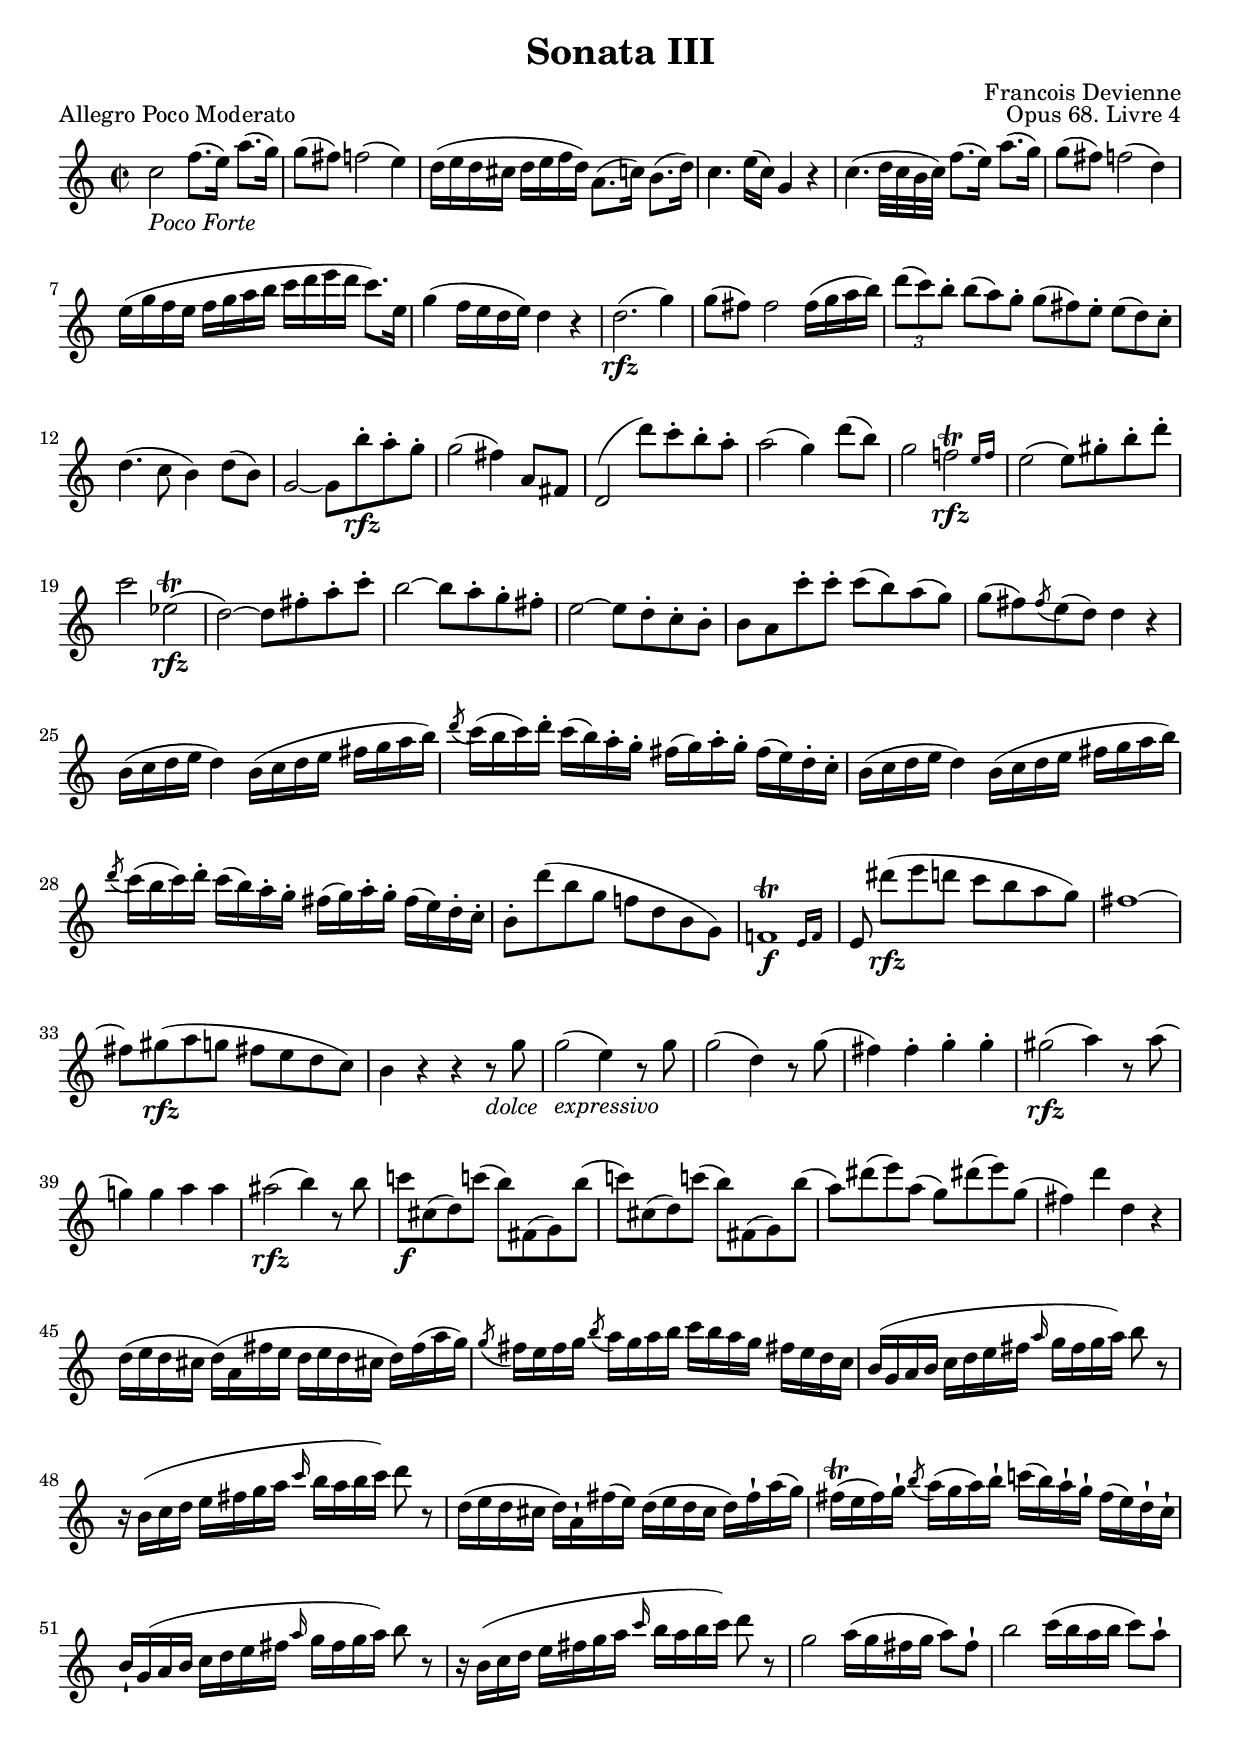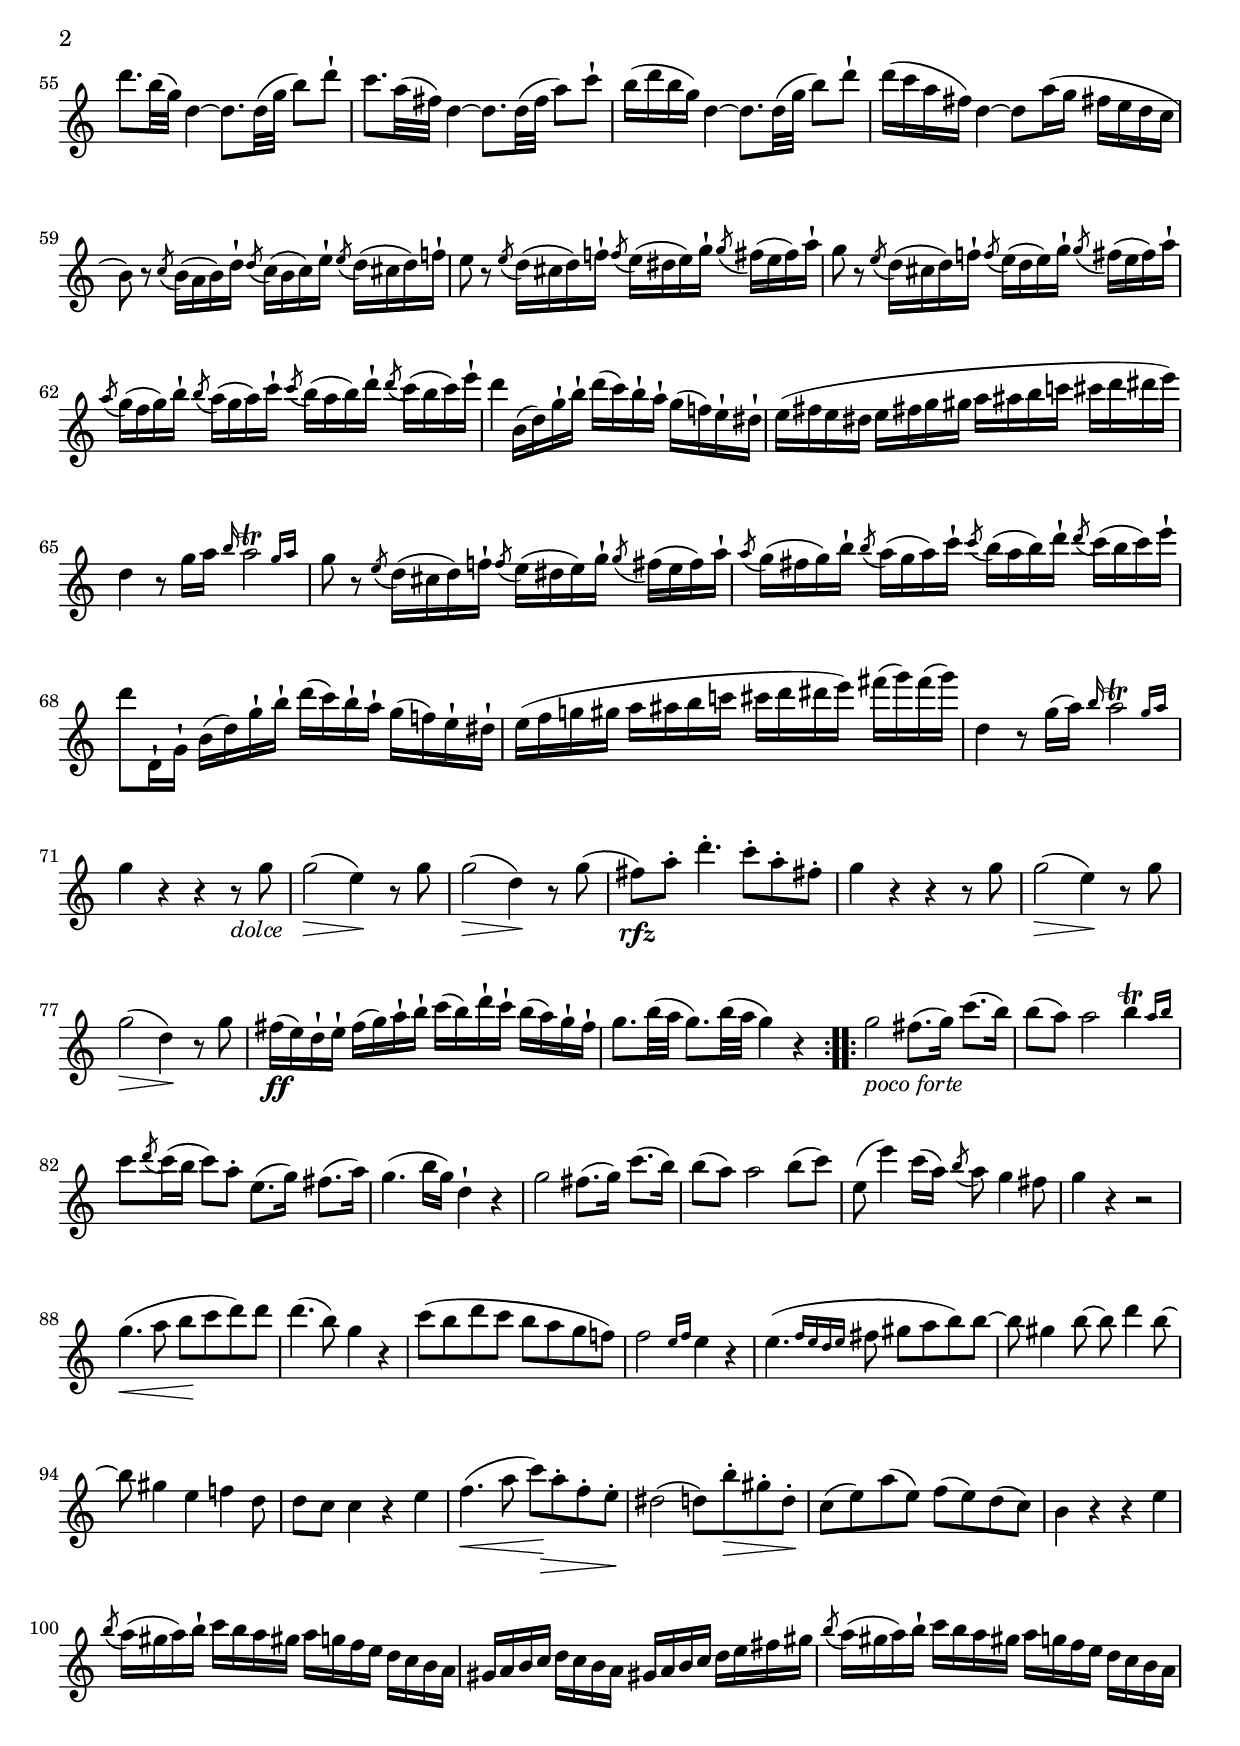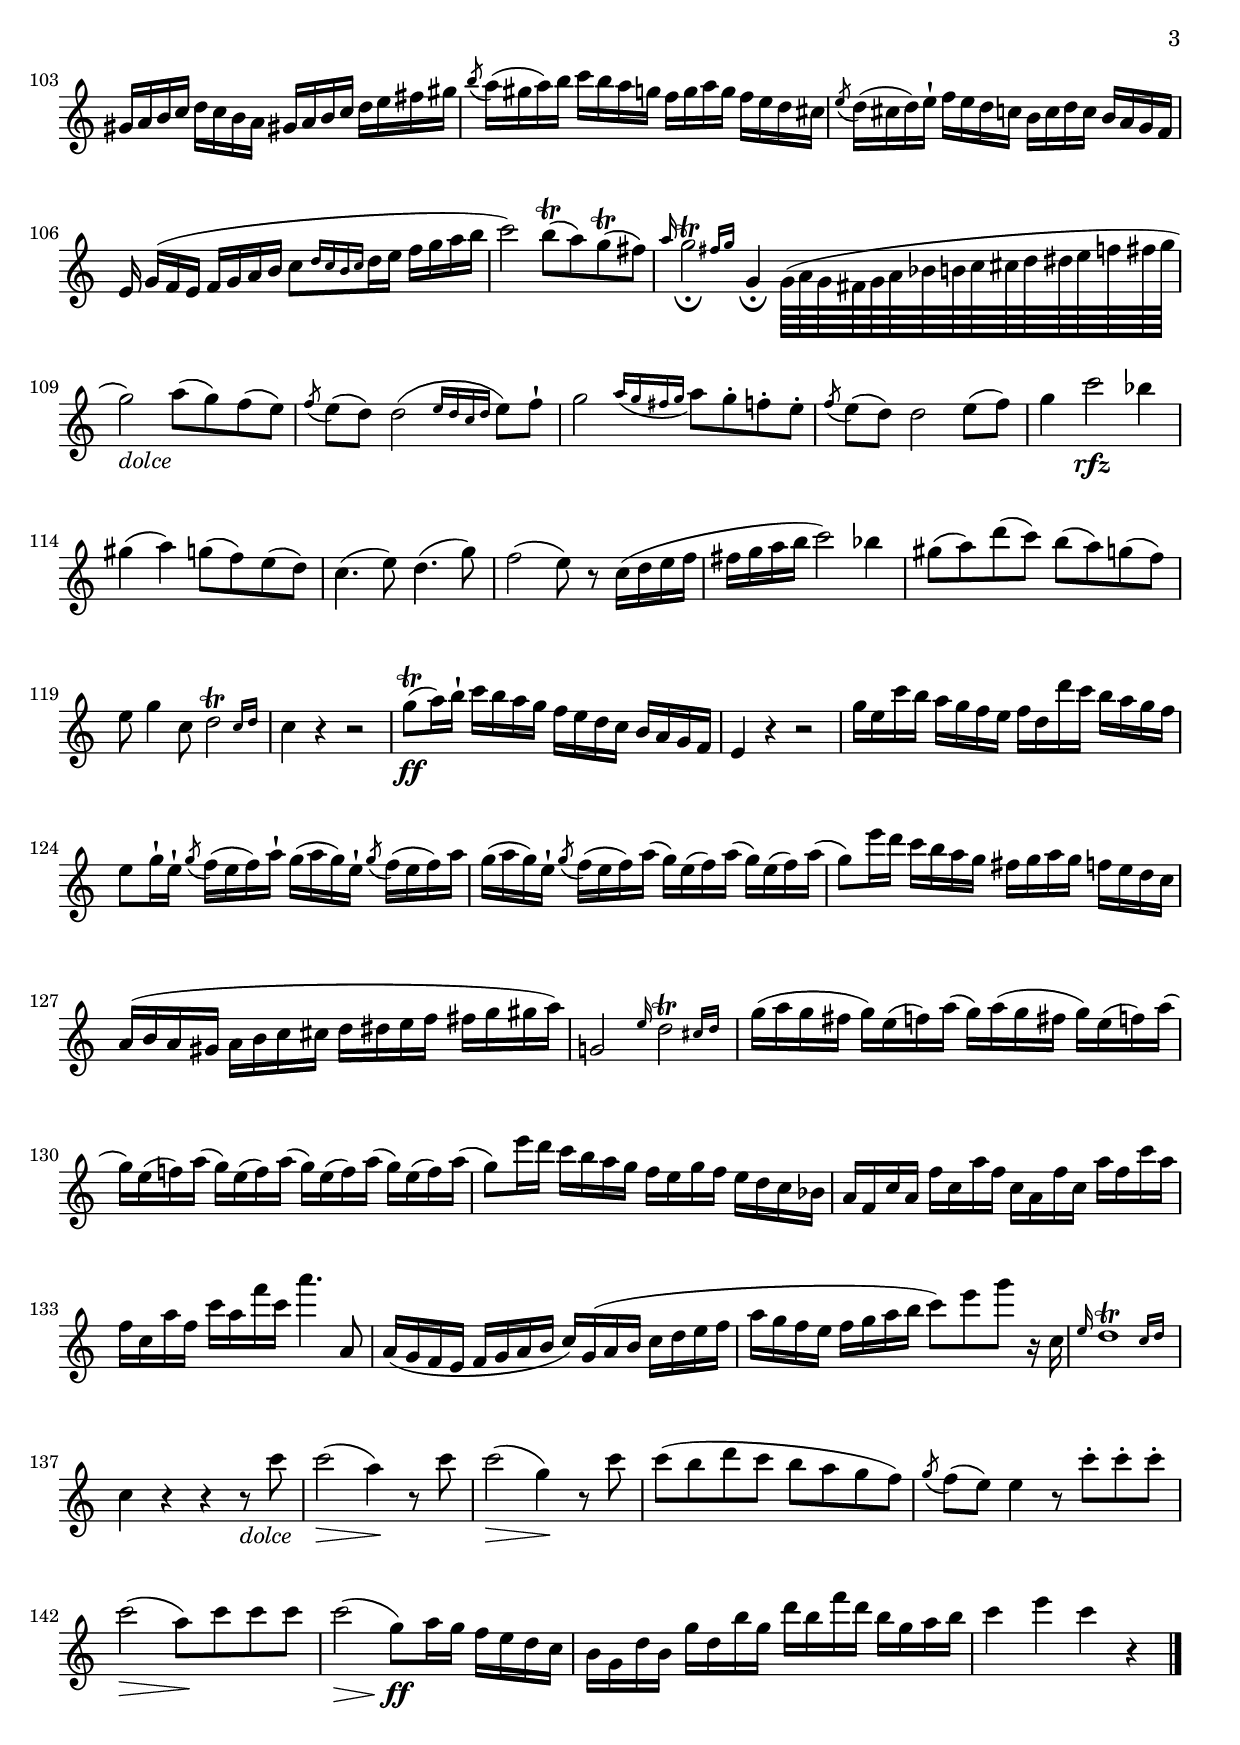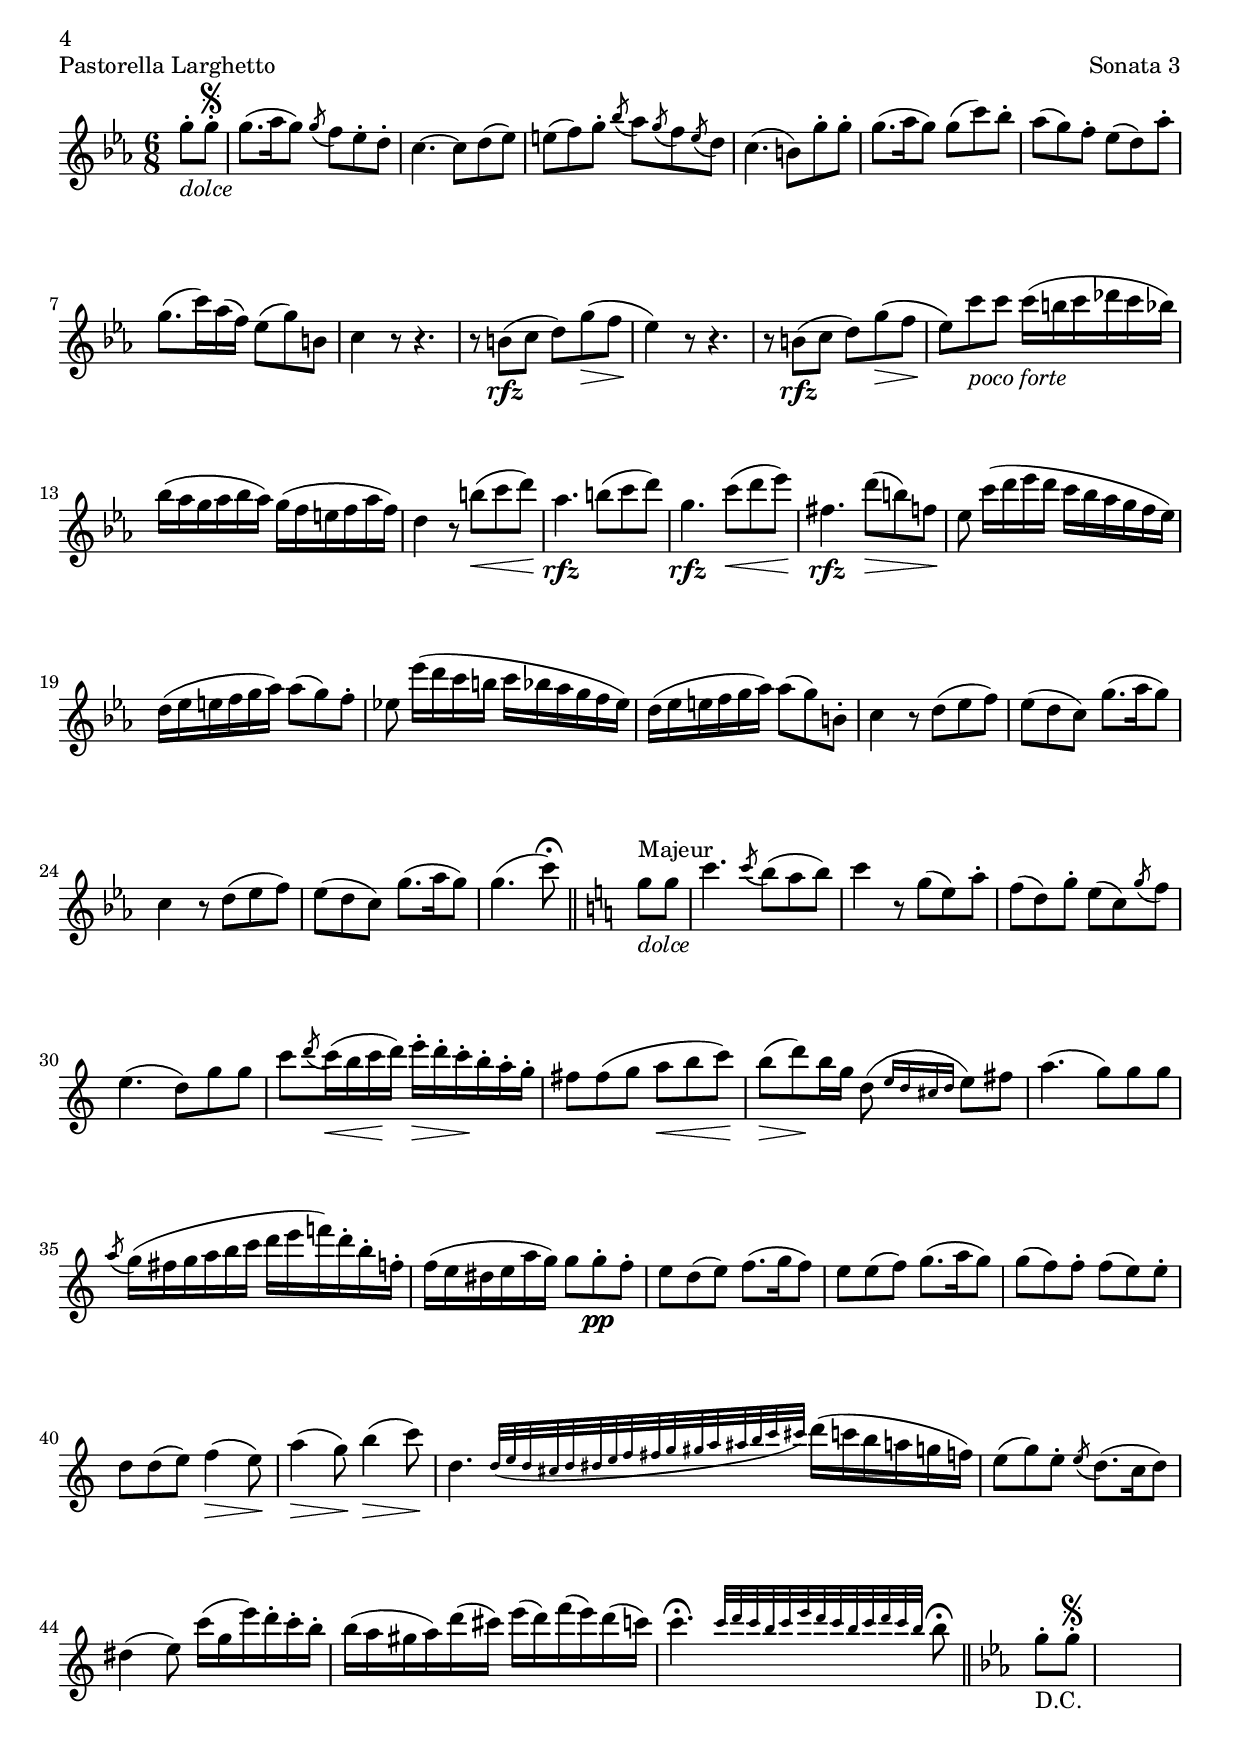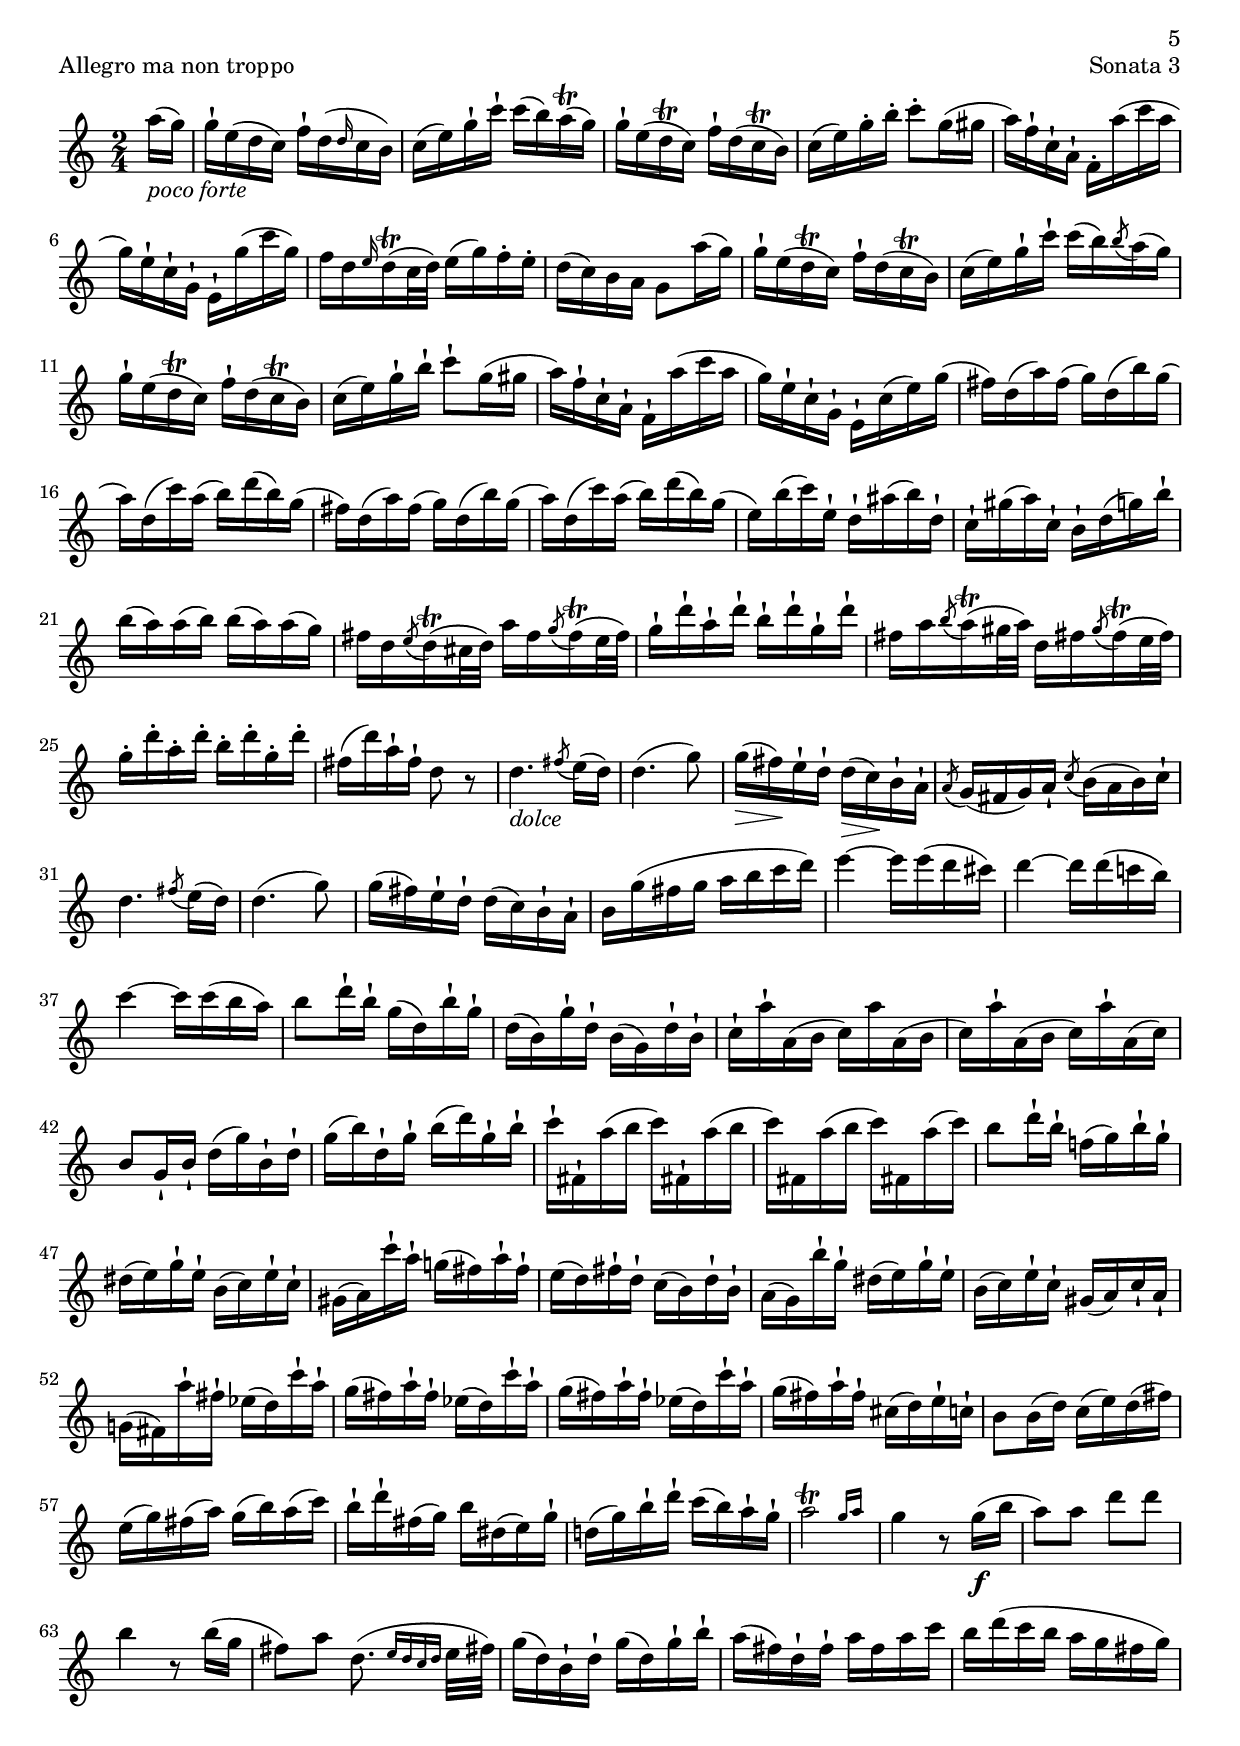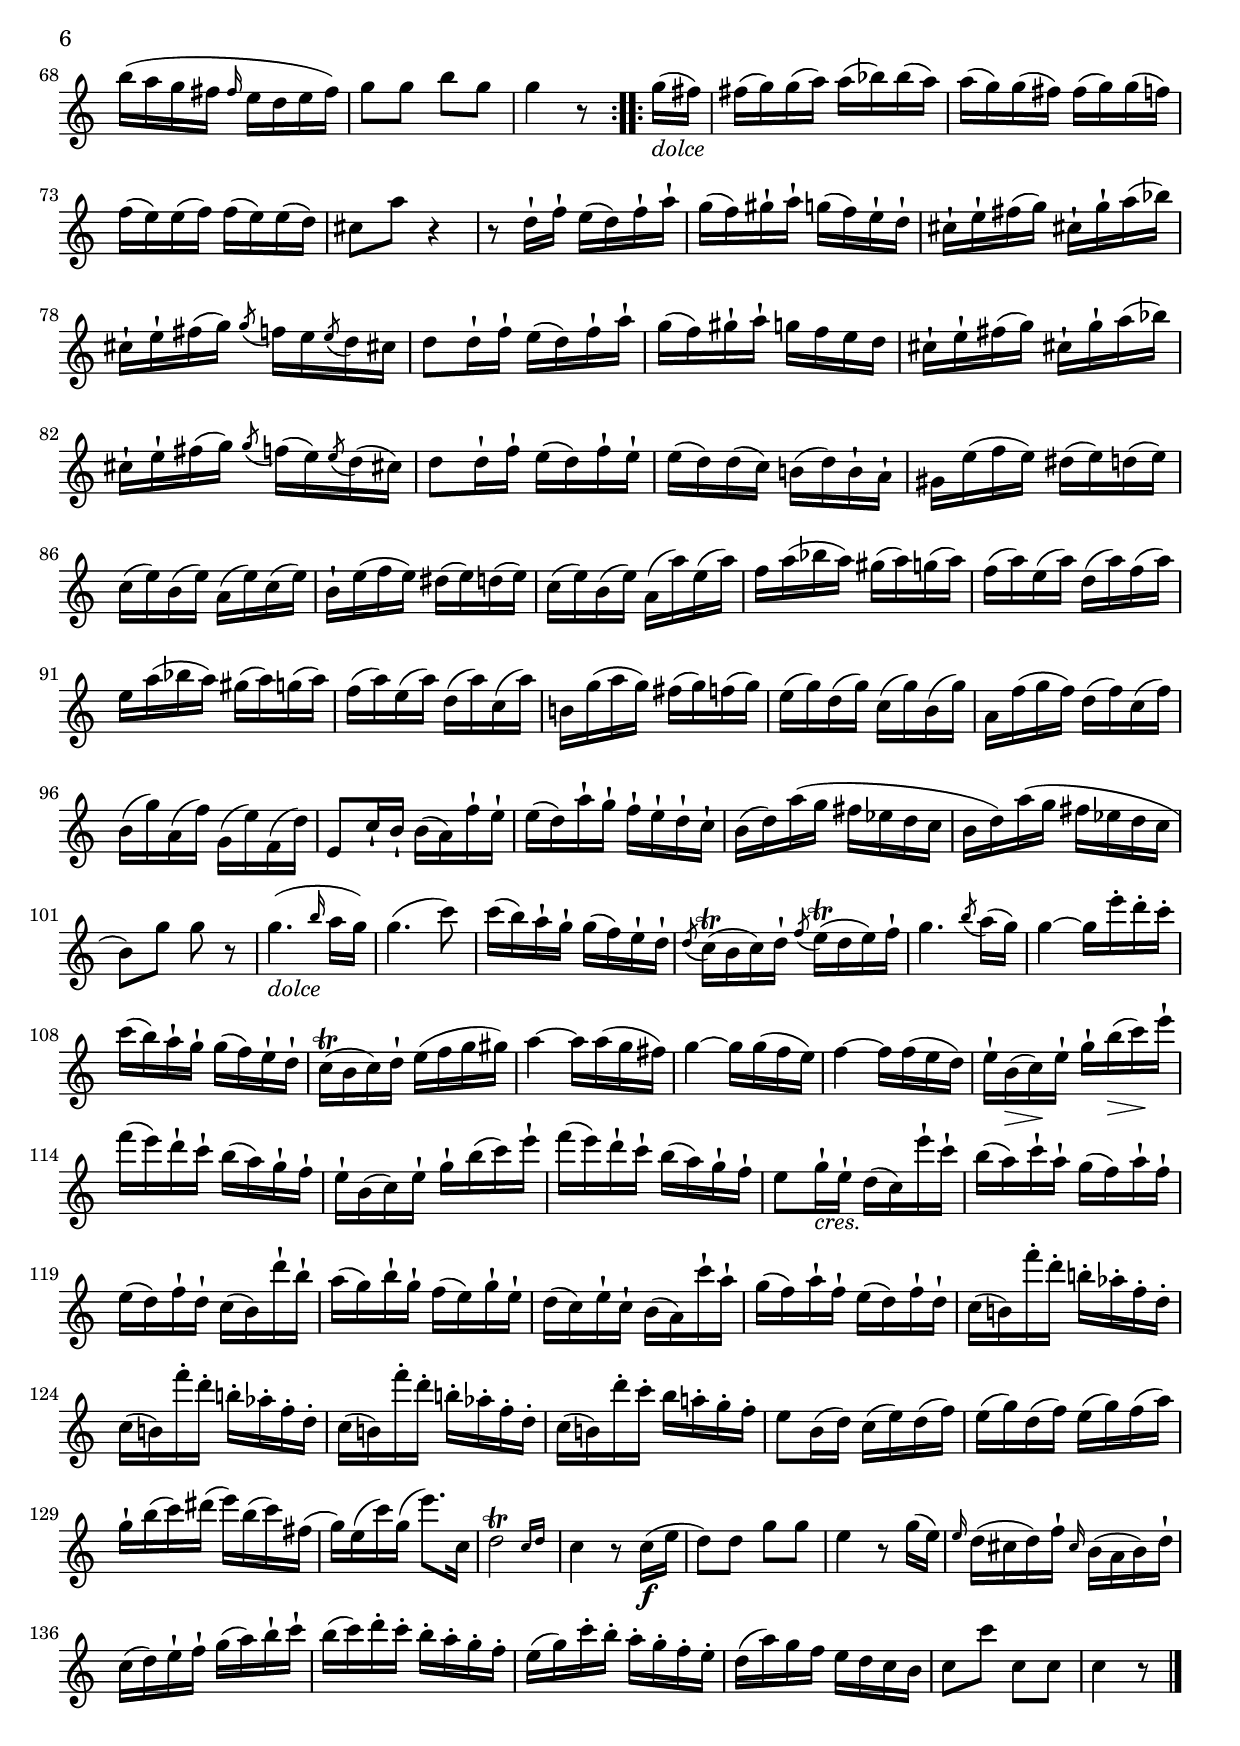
\version "2.8.8"

#(set-global-staff-size 20)

\header { 
	title = "Sonata III"
	composer = "Francois Devienne"
	opus = "Opus 68. Livre 4"
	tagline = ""
	}

\paper {
	#(set-paper-size "a4")
	ragged-last-bottom = ##f
	}

\score {
   \relative c' {
	\clef G
	\time 2/2	                   
	c'2_\markup{\italic {Poco Forte}} f8.[ ( e16] ) a8.[ ( g16] ) | 
	\once \override Staff.TimeSignature #'stencil = ##f
	\time 4/4
	g8 ( fis! ) f!2 ( e4 ) | % 3
	d16 ( e d cis! d e f d ) a8. ( c!16 ) b8. ( d16 ) | 
	c4. e16 ( c ) g4 r | % 5
	c4. ( d32 c b c ) f8. ( e16 ) a8. ( g16 ) | 
	g8 ( fis! ) f!2 ( d4 ) | % 7
	e16 ( g f e f g a b c d e d c8. ) e,16 | 
	g4 ( f16 e d e ) d4 r | % 9
	d2.\rfz ( g4 ) | 
	g8 ( fis! ) fis2 fis16 ( g a b ) | % 11
	\times 2/3 { d8 ( c ) b-. } 
	\override TupletNumber #'transparent = ##t 
		\times 2/3 { b ( a ) g-. } 
		\times 2/3 { g ( fis! ) e-. } 
		\times 2/3 { e ( d ) c-. } | 
	\override TupletNumber #'transparent = ##f 
	d4. ( c8 b4 ) d8 ( b ) | % 13
	g2 ~ g8 b'-.\rfz a-. g-. | 
	g2 ( fis!4 ) a,8 fis! | % 15
	d2 ( d''8 ) c-. b-. a-. | 
	a2 ( g4 ) d'8 ( b ) | % 17
	g2 \afterGrace f!\rfz\trill { e16[ f] } | 
	e2 ( e8 ) gis!-. b-. d-. | % 19
	c2 es,!\rfz\trill ( | 
	d ) ~ d8 fis!-. a-. c-. | % 21
	b2 ~ b8 a-. g-. fis!-. | 
	e2 ~ e8 d-. c-. b-. | % 23
	b a c'-. c-. c ( b ) a ( g ) | 
	g ( fis! ) \acciaccatura { fis } e ( d ) d4 r | % 25
	b16 ( c d e d4 ) b16 ( c d e fis! g a b ) | 
	\acciaccatura { d8 } c16 ( b c ) d-. c ( b ) a-. g-. 
		fis! ( g ) a-. g-. fis ( e ) d-. c-. | % 27
	b ( c d e d4 ) b16 ( c d e fis! g a b ) | 
	\acciaccatura { d8 } c16 ( b c ) d-. c ( b ) a-. g-. 
		fis! ( g ) a-. g-. fis ( e ) d-. c-. | % 29
	b8-. d' ( b g f! d b g ) | 
	\afterGrace f!1\f\trill { e16[ f] } | % 31
	e8 dis''![\rfz ( e d!] c b a g ) | 
	fis!1 ~ | % 33
	fis8 gis!\rfz ( a g! fis! e d c ) | 
	b4 r r r8_\markup{\italic dolce} g' | % 35
	g2_\markup{\italic expressivo} ( e4 ) r8 g | 
	g2 ( d4 ) r8 g ( | % 37
	fis!4 ) fis-. g-. g-. | 
	gis!2\rfz ( a4 ) r8 a ( | % 39
	g!4 ) g a a | 
	ais!2\rfz ( b4 ) r8 b | % 41
	c!\f cis,! ( d ) c'! ( b ) fis,! ( g ) b' ( | 
	c! ) cis,! ( d ) c'! ( b ) fis,! ( g ) b' ( | % 43
	a ) dis! ( e ) a, ( g ) dis'! ( e ) g, ( | 
	fis!4 ) d' d, r | % 45
	d16 ( e d cis! d ( ) a fis'! e d e d cis! d ) fis ( a g ) | 
	\acciaccatura { g8 } fis!16 e fis g \acciaccatura { b8 } a16 g a b 
		c b a g fis! e d c | % 47
	b ( g a b c d e fis! \grace { a } g fis g a ) b8 r | 
	r16 b, ( c d e fis! g a \grace { c } b a b c ) d8 r | % 49
	d,16 ( e d cis! d ) a-| fis'! ( e ) d ( e d cis d ) fis-| a ( g ) | 
	fis!\trill ( e fis ) g-| \acciaccatura { b8 } a16 ( g a ) b-| 
		c! ( b ) a-| g-| fis ( e ) d-| c-| | % 51
	b-| g ( a b c d e fis! \grace { a } g fis g a ) b8 r | 
	r16 b, ( c d e fis! g a \grace { c } b a b c ) d8 r | % 53
	g,2 a16 ( g fis! g a8 ) fis-| | 
	b2 c16 ( b a b c8 ) a-| | % 55
	d8. b32 ( g ) d4 ~ d8. d32 ( g b8 ) d-| | 
	c8. a32 ( fis! ) d4 ~ d8. d32 ( fis a8 ) c-| | % 57
	b16 ( d b g ) d4 ~ d8. d32 ( g b8 ) d-| | 
	d16 ( c a fis! ) d4 ~ d8 a'16 ( g fis! e d c | % 59
	b8 ) r \acciaccatura { c } b16 ( a b ) d-| 
		\acciaccatura { d8 } c16 ( b c ) e-| 
		\acciaccatura { e8 } d16 ( cis! d ) f!-| | 
	e8 r \acciaccatura { e } d16 ( cis! d ) f!-| 
		\acciaccatura { f8 } e16 ( dis! e ) g-| 
		\acciaccatura { g8 } fis!16 ( e fis ) a-| | % 61
	g8 r \acciaccatura { e } d16 ( cis! d ) f!-| 
		\acciaccatura { f8 } e16 ( d e ) g-| 
		\acciaccatura { g8 } fis!16 ( e fis ) a-| | 
	\acciaccatura { a8 } g16 ( f g ) b-| 
		\acciaccatura { b8 } a16 ( g a ) c-| 
		\acciaccatura { c8 } b16 ( a b ) d-| 
		\acciaccatura { d8 } c16 ( b c ) e-| | % 63
	d4 b,16 ( d ) g-| b-| d ( c ) b-| a-| g ( f! ) e-| dis!-| | 
	e ( fis! e dis! e fis! g gis! a ais! b c! cis! d dis! e ) | % 65
	d,4 r8 g16 a \grace { b } \afterGrace a2\trill { g16[ a] } | 
	g8 r \acciaccatura { e } d16 ( cis! d ) f!-| 
		\acciaccatura { f8 } e16 ( dis! e ) g-| 
		\acciaccatura { g8 } fis!16 ( e fis ) a-| | % 67
	\acciaccatura { a8 } g16 ( fis! g ) b-| 
		\acciaccatura { b8 } a16 ( g a ) c-| 
		\acciaccatura { c8 } b16 ( a b ) d-| 
		\acciaccatura { d8 } c16 ( b c ) e-| | 
	d8 d,,16-| g-| b ( d ) g-| b-| 
		d ( c ) b-| a-| g ( f! ) e-| dis!-| | % 69
	e ( f g! gis! a ais! b c! cis! d dis! e ) fis! ( g ) fis ( g ) | 
	d,4 r8 g16 ( a ) \grace { b } \afterGrace a2\trill { g16[ a] } | % 71
	g4 r r r8_\markup{\italic dolce} g | 
	<< { g2 ( e4 ) } { s2 \> s4 \! } >> r8 g | % 73
	<< { g2 ( d4 ) } { s2 \> s4 \! } >> r8 g ( | 
	fis!\rfz ) a-. d4.-. c8-. a-. fis!-. | % 75
	g4 r r r8 g | 
	<< { g2 ( e4 ) } { s2 \> s4 \! } >> r8 g | % 77
	<< { g2 ( d4 ) } { s2 \> s4 \! } >> r8 g | 
	fis!16\ff ( e ) d-| e-| fis ( g ) a-| b-| 
		c ( b ) d-| c-| b ( a ) g-| fis-| | % 79
	g8. b32 ( a g8. ) b32 ( a g4 ) r \bar ":|:" 
	g2_\markup{\italic {poco forte}} fis!8. ( g16 ) c8. ( b16 ) | % 81
	b8 ( a ) a2 \afterGrace b4\trill { a16[ b] } | 
	c8 \acciaccatura { d } c16 ( b c8 ) a-. 
		e8. ( g16 ) fis!8. ( a16 ) | % 83
	g4. ( b16 g ) d4-| r | 
	g2 fis!8. ( g16 ) c8. ( b16 ) | % 85
	b8 ( a ) a2 b8 ( c ) | 
	e, ( e'4 ) c16 ( a ) \acciaccatura { b8 } a g4 fis!8 | % 87
	g4 r r2 | 
	<< { g4. ( a8 b c d ) d } { s2 \< s2 \! } >> | % 89
	d4. ( b8 ) g4 r | 
	c8 ( b d c b a g f! ) | % 91
	f2 \grace { e16[ f] } e4 r | 
	e4. ( \grace { f16[ e d e] } fis!8 gis! a b ) b ~ | % 93
	b gis!4 b8 ~ b d4 b8 ~ | 
	b gis!4 e f! d8 | % 95
	d c c4 r e | 
	<< { f4. ( a8 c ) a-. f-. e-. } 
		{ s2 \< s16 \! s4. \> s16 \! } >> | % 97
	dis!2 ( d!8 ) << { b'-. gis!-. d-. } { s4 \> s8 \! } >> | 
	c ( e ) a ( e ) f ( e ) d ( c ) | % 99
	b4 r r e | 
	\acciaccatura { b'8 } a16 ( gis! a ) b-| c b a gis! 
		a g! f e d c b a | % 101
	gis! a b c d c b a gis! a b c d e fis! gis! | 
	\acciaccatura { b8 } a16 ( gis! a ) b-| c b a gis! 
		a g! f e d c b a | % 103
	gis! a b c d c b a gis! a b c d e fis! gis! | 
	\acciaccatura { b8 } a16 ( gis! a ) b c b a g! 
		f g a g f e d cis! | % 105
	\acciaccatura { e8 } d16 ( cis! d ) e-| f e d c! b c d c b a g f | 
	e g[ ( f e] f g a b c8[ \grace { d16[ c b c] } d e] f g a b | % 107
	c2 ) b8\trill ( a ) g\trill ( fis! ) | 
	\grace { a16 } \afterGrace g2\trill_\fermata { fis!16[ g] } 
		g,4_\fermata g64 ( 
		a g fis! g a bes! b! c cis! d dis! e f! fis! g | % 109
	g2_\markup{\italic dolce} ) a8 ( g ) f ( e ) | 
	\acciaccatura { f } e ( d ) 
		d2 ( \grace { e16[ d c d] } e8 ) f-| | % 111
	g2 \grace { a16[ ( g fis! g] } a8 ) g-. f!-. e-. | 
	\acciaccatura { f } e ( d ) d2 e8 ( f ) | % 113
	g4 c2\rfz bes!4 | 
	gis! ( a ) g!8 ( f ) e ( d ) | % 115
	c4. ( e8 ) d4. ( g8 ) | 
	f2 ( e8 ) r c16 ( d e f | % 117
	fis! g a b c2 ) bes!4 | 
	gis!8 ( a ) d ( c ) b ( a ) g! ( f ) | % 119
	e g4 c,8 \afterGrace d2\trill { c16[ d] } | 
	c4 r r2 | % 121
	g'8\ff\trill ( a16 ) b-| c b a g f e d c b a g f | 
	e4 r r2 | % 123
	g'16 e c' b a g f e f d d' c b a g f | 
	e8 g16-| e-| \acciaccatura { g8 } f16 ( e f ) a-| g ( a g ) e-| 
		\acciaccatura { g8 } f16 ( e f ) a | % 125
	g ( a g ) e-| \acciaccatura { g8 } f16 ( e f ) a ( 
		g ) e ( f ) a ( g ) e ( f ) a ( | 
	g8 ) e'16 d c b a g fis! g a g f! e d c | % 127
	a ( b a gis! a b c cis! d dis! e f fis! g gis! a ) | 
	g,!2 \grace { e'16 } \afterGrace d2\trill { cis!16[ d] } | % 129
	g ( a g fis! g ) e ( f! ) a ( g ) a ( g fis! g ) e ( f! ) a ( | 
	g ) e ( f! ) a ( g ) e ( f ) a ( 
		g ) e ( f ) a ( g ) e ( f ) a ( | % 131
	g8 ) e'16 d c b a g f e g f e d c bes! | 
	a f c' a f' c a' f c a f' c a' f c' a | % 133
	f c a' f c' a f' c a'4. a,,8 | 
	a16 ( g f e f g a b c ) g ( a b c d e f | % 135
	a g f e f g a b c8 ) e g r16 c,, | 
	\grace { e } \afterGrace d1\trill { c16[ d] } | % 137
	c4 r r r8_\markup{\italic dolce} c' | 
	<< { c2 ( a4 ) } { s2 \> s4 \! } >> r8 c | % 139
	<< { c2 ( g4 ) } { s2 \> s4 \! } >> r8 c | 
	c ( b d c b a g f ) | % 141
	\acciaccatura { g } f ( e ) e4 r8 c'-. c-. c-. | 
	<< { c2 ( a8 ) } { s2 \> s8 \! } >>  c c c | % 143
	<< { c2 ( g8\ff ) } { s2 \> s8 \! } >>  a16 g f e d c | 
	b g d' b g' d b' g d' b f' d b g a b | % 145
	c4 e c r \bar "|." }

	\header { piece = "Allegro Poco Moderato" }
	\layout { indent = #0  
	  \context  {
     		\Score \override SpacingSpanner #'spacing-increment = #0.75
         } }
}

\score {
   \relative c' {
	\clef G
	\key es \major
	\time 6/8 
	                   
	\partial 4*1 g''8-._\markup{\italic dolce} g-. \segno
	g8. ( as16 g8 ) \acciaccatura { g } f es-. d-. | % 3
	c4. ~ c8 d ( es ) | 
	e! ( f ) g-. \acciaccatura { bes } as \acciaccatura { g } f 
		\acciaccatura { e } d | % 5
	c4. ( b!8 ) g'-. g-. | 
	g8. ( as16 g8 ) g ( c ) bes-. | % 7
	as ( g ) f-.es ( d ) as'-. | 
	g8. ( c16 ) as ( f ) es8 ( g ) b,! | % 9
	c4 r8 r4. | 
	r8 b!\rfz ( c d ) << { g ( f | % 11
	es4 ) } { s4 \> s8 \! } >> r8 r4. | 
	r8 b!\rfz ( c d ) << { g ( f | % 13
	es ) } { s4 \> s8 \! } >> 
		c'_\markup{\italic {poco forte}} c c16 ( b! c des! c bes! ) | 
	bes ( as g as bes as ) g ( f e! f as f ) | % 15
	d4 r8 << { b'! ( c d ) } { s4 \< s8 \! } >> | 
	as4.\rfz b!8 ( c d ) | % 17
	g,4.\rfz << { c8 ( d es ) } { s4 \< s8 \! } >> | 
	fis,!4.\rfz << { d'8 ( b! ) f! } { s4 \> s8 \! } >> | % 19
	es c'16[ ( d es d] c bes as g f es ) | 
	d ( es e! f g as ) as8 ( g ) f-. | % 21
	es! es'16[ ( d c b!] c bes! as g f es ) | 
	d ( es e! f g as ) as8 ( g ) b,!-. | % 23
	c4 r8 d ( es f ) | 
	es ( d c ) g'8. ( as16 g8 ) | % 25
	c,4 r8 d ( es f ) | 
	es ( d c ) g'8. ( as16 g8 ) | % 27
	g4. ( c8\fermata ) \bar "||" \key c \major 
		g_\markup{\italic dolce}^\markup{\center-align { Majeur }} g | 
	c4. \acciaccatura { c8 } b ( a b ) | % 29
	c4 r8 g ( e ) a-. | 
	f ( d ) g-. e ( c ) \acciaccatura { g' } f | % 31
	e4. ( d8 ) g g | 
	c \acciaccatura { d } << { c16 ( b c d ) e-. d-. c-. b-. }
		{ s8 \< s8 \! s8 \> s8 \! } >> a16-. g-. | % 33
	fis!8 fis ( g << { a b c ) | 
	b ( d ) } { s4 \< s8 \! s8 \> s8 \! } >> b16 g 
		d8 ( \grace { e16[ d cis d] } e8 ) fis! | % 35
	a4. ( g8 ) g g | 
	\acciaccatura { a } g16 ( fis! g a b c d e f! ) d-. b-. f!-. | % 37
	f ( e dis! e a g ) g8 g-.\pp f-. | 
	e d ( e ) f8. ( g16 f8 ) | % 39
	e e ( f ) g8. ( a16 g8 ) | 
	g ( f ) f-. f ( e ) e-. | % 41
	d d ( e ) << { f4 ( e8 ) } { s4 \> s8 \! } >> | 
	<< { a4 ( g8 ) } { s4 \> s8 \! } >> 
		<< { b4 ( c8 ) } { s4 \> s8 \! } >> | % 43
	d,4. \grace { d32[ ( e d cis! d dis! e f 
		fis! g gis! a ais! b c cis!] ) } d16 ( c! b a g f ) | 
	e8 ( g ) e-. \acciaccatura { e } d8. ( c16 d8 ) | % 45
	dis!4 ( e8 ) c'16 ( g e' ) d-. c-. b-. | 
	b ( a gis! a ) d ( cis! ) e ( d ) f ( e ) d ( c! ) | % 47
	c4.\fermata \grace { c32[ d c b c e d c b c d c b] } b8\fermata
		 \bar "||" \key es \major
	g-._\markup{D.C.} g-.\segno s2. }

	\header { 
		piece = "Pastorella Larghetto" 
		breakbefore = ##t
		opus = "Sonata 3" }
	\layout { indent = #0 }
}

\score {
   \relative c' {
	\clef G
	\time 2/4 
	                   
	\partial 8*1 a''16_\markup{\italic {poco forte}} ( g ) | 
	g-| e ( d c ) f-| d ( \grace { d } c b ) | % 3
	c ( e ) g-| c-| c ( b ) a\trill ( g ) | 
	g-| e ( d\trill c ) f-| d ( c\trill b ) | % 5
	c ( e ) g-. b-. c8-. g16 ( gis! | 
	a ) f-| c-| a-| f-. a' ( c a | % 7
	g ) e-| c-| g-| e-| g' ( c g ) | 
	f d \grace { e } d\trill ( c32 d ) e16 ( g ) f-. e-. | % 9
	d ( c ) b a g8 a'16 ( g ) | 
	g-| e ( d\trill c ) f-| d ( c\trill b ) | % 11
	c ( e ) g-| c-| c ( b ) \acciaccatura { b8 } a16 ( g ) | 
	g-| e ( d\trill c ) f-| d ( c\trill b ) | % 13
	c ( e ) g-| b-| c8-| g16 ( gis! | 
	a ) f-| c-| a-| f-| a' ( c a | % 15
	g ) e-| c-| g-| e-| c' ( e ) g ( | 
	fis! ) d ( a' ) fis ( g ) d ( b' ) g ( | % 17
	a ) d, ( c' ) a ( b ) d ( b ) g ( | 
	fis! ) d ( a' ) fis ( g ) d ( b' ) g ( | % 19
	a ) d, ( c' ) a ( b ) d ( b ) g ( | 
	e ) b' ( c ) e,-| d-| ais'! ( b ) d,-| | % 21
	c-| gis'! ( a ) c,-| b-| d ( g! ) b-| | 
	b ( a ) a ( b ) b ( a ) a ( g ) | % 23
	fis! d \acciaccatura { e8 } d16\trill ( cis!32 d ) a'16 fis 
		\acciaccatura { g8 } fis16\trill ( e32 fis ) | 
	g16-| d'-| a-| d-| b-| d-| g,-| d'-| | % 25
	fis,! a \acciaccatura { b8 } a16 \trill ( gis!32 a ) d,16 fis! 
		\acciaccatura { gis8 } fis16\trill ( e32 fis ) | 
	g16-. d'-. a-. d-. b-. d-. g,-. d'-. | % 27
	fis,! ( d' ) a-| fis-| d8 r | 
	d4._\markup{\italic dolce} \acciaccatura { fis!8 } e16 ( d ) | % 29
	d4. ( g8 ) | 
	<< { g16 ( fis! ) } { s \> s \! } >> e-| d-| 
		<< { d ( c ) } { s \> s \! } >> b-| a-| | % 31
	\acciaccatura { a8 } g16 ( fis! g ) a-| 
		\acciaccatura { c8 } b16 ( a b ) c-| | 
	d4. \acciaccatura { fis!8 } e16 ( d ) | % 33
	d4. ( g8 ) | 
	g16 ( fis! ) e-| d-| d ( c ) b-| a-| | % 35
	b g' ( fis! g a b c d ) | 
	e4 ~ e16 e ( d cis! ) | % 37
	d4 ~ d16 d ( c! b ) | 
	c4 ~ c16 c ( b a ) | % 39
	b8 d16-| b-| g ( d ) b'-| g-| | 
	d ( b ) g'-| d-| b ( g ) d'-| b-| | % 41
	c-| a'-| a, ( b c ) a' a, ( b | 
	c ) a'-| a, ( b c ) a'-| a, ( c ) | % 43
	b8 g16-| b-| d ( g ) b,-| d-| | 
	g ( b ) d,-| g-| b ( d ) g,-| b-| | % 45
	c-| fis,,!-| a' ( b c ) fis,,!-| a' ( b | 
	c ) fis,,! a' ( b c ) fis,,! a' ( c ) | % 47
	b8 d16-| b-| f! ( g ) b-| g-| | 
	dis! ( e ) g-| e-| b ( c ) e-| c-| | % 49
	gis! ( a ) c'-| a-| g! ( fis! ) a-| fis-| | 
	e ( d ) fis!-| d-| c ( b ) d-| b-| | % 51
	a ( g ) b'-| g-| dis! ( e ) g-| e-| | 
	b ( c ) e-| c-| gis! ( a ) c-| a-| | % 53
	g! ( fis! ) a'-| fis!-| es! ( d ) c'-| a-| | 
	g ( fis! ) a-| fis-| es! ( d ) c'-| a-| | % 55
	g ( fis! ) a-| fis-| es! ( d ) c'-| a-| | 
	g ( fis! ) a-| fis-| cis! ( d ) e-| c!-| | % 57
	b8 b16 ( d ) c ( e ) d ( fis! ) | 
	e ( g ) fis! ( a ) g ( b ) a ( c ) | % 59
	b-| d-| fis,! ( g ) b dis,! ( e ) g-| | 
	d! ( g ) b-| d-| c ( b ) a-| g-| | % 61
	\afterGrace a2\trill { g16[ a] } | 
	g4 r8 g16\f ( b | % 63
	a8 ) a d d | 
	b4 r8 b16 ( g | % 65
	fis!8 ) a d,8. ( \grace { e16[ d c d] } e32 fis! ) | 
	g16 ( d ) b-| d-| g ( d ) g-| b-| | % 67
	a ( fis! ) d-| fis-| a fis a c | 
	b d ( c b a g fis! g ) | % 69
	b ( a g fis! \grace { fis } e d e fis ) | 
	g8 g b g | % 71
	g4 r8 \bar ":|:" g16_\markup{\italic dolce} ( fis! ) | 
	fis! ( g ) g ( a ) a ( bes! ) bes ( a ) | % 73
	a ( g ) g ( fis! ) fis ( g ) g ( f! ) | 
	f ( e ) e ( f ) f ( e ) e ( d ) | % 75
	cis!8 a' r4 | 
	r8 d,16-| f-| e ( d ) f-| a-| | % 77
	g ( f ) gis!-| a-| g! ( f ) e-| d-| | 
	cis!-| e-| fis! ( g ) cis,!-| g'-| a ( bes! ) | % 79
	cis,!-| e-| fis! ( g ) \acciaccatura { g8 } f!16 e 
		\acciaccatura { e8 } d16 cis! | 
	d8 d16-| f-| e ( d ) f-| a-| | % 81
	g ( f ) gis!-| a-| g! f e d | 
	cis!-| e-| fis! ( g ) cis,!-| g'-| a ( bes! ) | % 83
	cis,!-| e-| fis! ( g ) \acciaccatura { g8 } f!16 ( e ) 
		\acciaccatura { e8 } d16 ( cis! ) | 
	d8 d16-| f-| e ( d ) f-| e-| | % 85
	e ( d ) d ( c ) b! ( d ) b-| a-| | 
	gis! e' ( f e ) dis! ( e ) d! ( e ) | % 87
	c ( e ) b ( e ) a, ( e' ) c ( e ) | 
	b-| e ( f e ) dis! ( e ) d! ( e ) | % 89
	c ( e ) b ( e ) a, ( a' ) e ( a ) | 
	f a ( bes! a ) gis! ( a ) g! ( a ) | % 91
	f ( a ) e ( a ) d, ( a' ) f ( a ) | 
	e a ( bes! a ) gis! ( a ) g! ( a ) | % 93
	f ( a ) e ( a ) d, ( a' ) c, ( a' ) | 
	b,! g' ( a g ) fis! ( g ) f! ( g ) | % 95
	e ( g ) d ( g ) c, ( g' ) b, ( g' ) | 
	a, f' ( g f ) d ( f ) c ( f ) | % 97
	b, ( g' ) a, ( f' ) g, ( e' ) f, ( d' ) | 
	e,8 c'16-| b-| b ( a ) f'-| e-| | % 99
	e ( d ) a'-| g-| f-| e-| d-| c-| | 
	b ( d ) a' ( g fis! es! d c | % 101
	b d ) a' ( g fis! es! d c | 
	b8 ) g' g r | % 103
	g4._\markup{\italic dolce} ( \grace { b16 } a g ) | 
	g4. ( c8 ) | % 105
	c16 ( b ) a-| g-| g ( f ) e-| d-| | 
	\acciaccatura { d8 } c16\trill ( b c ) d-| 
		\acciaccatura { f8 } e16\trill ( d e ) f-| | % 107
	g4. \acciaccatura { b8 } a16 ( g ) | 
	g4 ~ g16 e'-. d-. c-. | % 109
	c ( b ) a-| g-| g ( f ) e-| d-| | 
	c\trill ( b c ) d-| e ( f g gis! ) | % 111
	a4 ~ a16 a ( g fis! ) | 
	g4 ~ g16 g ( f e ) | % 113
	f4 ~ f16 f ( e d ) | 
	e-| << { b ( c ) } { s \> s \! } >> e-| 
		g-| << { b ( c ) } { s \> s \! } >> e-| | % 115
	f ( e ) d-| c-| b ( a ) g-| f-| | 
	e-| b ( c ) e-| g-| b ( c ) e-| | % 117
	f ( e ) d-| c-| b ( a ) g-| f-| | 
	e8 g16-|_\markup{\italic cres.} e-| d ( c ) e'-| c-| | % 119
	b ( a ) c-| a-| g ( f ) a-| f-| | 
	e ( d ) f-| d-| c ( b ) d'-| b-| | % 121
	a ( g ) b-| g-| f ( e ) g-| e-| | 
	d ( c ) e-| c-| b ( a ) c'-| a-| | % 123
	g ( f ) a-| f-| e ( d ) f-| d-| | 
	c ( b! ) f''-. d-. b!-. as!-. f-. d-. | % 125
	c ( b! ) f''-. d-. b!-. as!-. f-. d-. | 
	c ( b! ) f''-. d-. b!-. as!-. f-. d-. | % 127
	c ( b! ) d'-. c-. b a!-. g-. f-. | 
	e8 b16 ( d ) c ( e ) d ( f ) | % 129
	e ( g ) d ( f ) e ( g ) f ( a ) | 
	g-| b ( c ) dis! ( e ) b ( c ) fis,! ( | % 131
	g ) e ( c' ) g ( e'8. ) c,16 | 
	\afterGrace d2\trill { c16[ d] } | % 133
	c4 r8 c16\f ( e | 
	d8 ) d g g | % 135
	e4 r8 g16 ( e ) | 
	\grace { e } d ( cis! d ) f-| \grace { cis } b ( a b ) d-| | % 137
	c ( d ) e-| f-| g ( a ) b-| c-| | 
	b ( c ) d-. c-. b-. a-. g-. f-. | % 139
	e ( g ) c-. b-. a-. g-. f-. e-. | 
	d ( a' ) g f e d c b | % 141
	c8 c' c, c | 
	c4 r8 \bar "|." }

	\header { 
		piece = "Allegro ma non troppo" 
		breakbefore = ##t
		opus = "Sonata 3" }
	\layout { indent = #0 }
}
